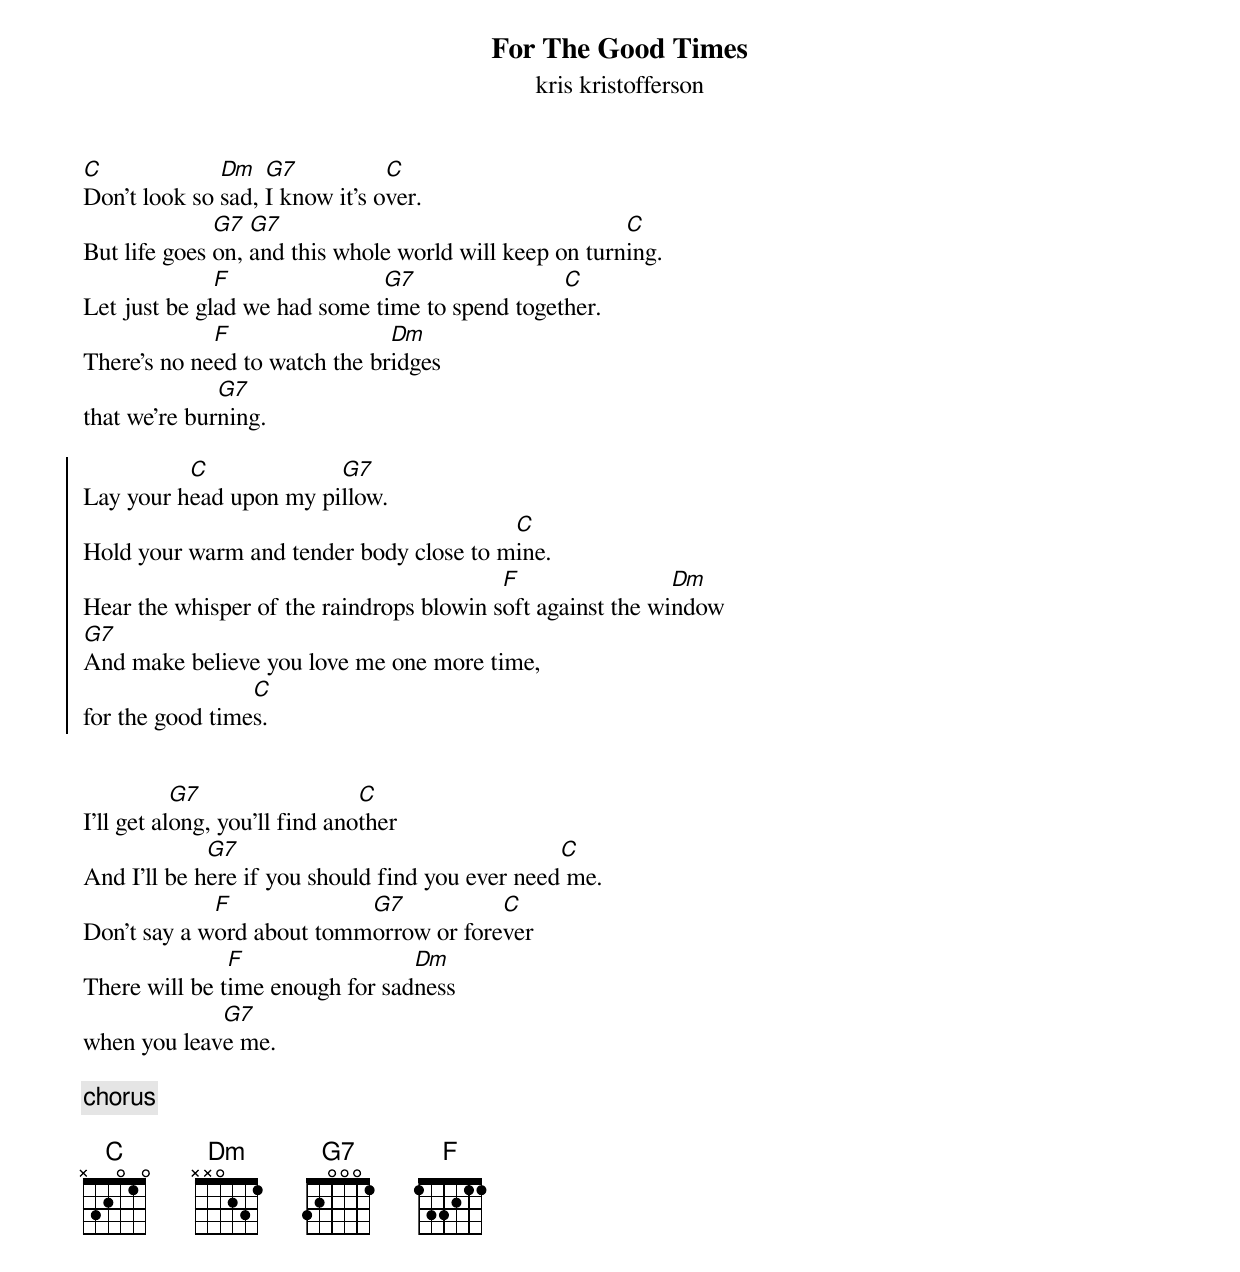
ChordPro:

{title: For The Good Times}
{subtitle: kris kristofferson}
[C]Don't look so [Dm]sad, [G7]I know it's o[C]ver.
But life goes [G7]on, [G7]and this whole world will keep on turn[C]ing.
Let just be gl[F]ad we had some t[G7]ime to spend toget[C]her.
There's no ne[F]ed to watch the br[Dm]idges
that we're bur[G7]ning.

{soc}
Lay your h[C]ead upon my pi[G7]llow.
Hold your warm and tender body close to m[C]ine.
Hear the whisper of the raindrops blowin s[F]oft against the wi[Dm]ndow
[G7]And make believe you love me one more time,
for the good time[C]s.
{eoc}


I'll get al[G7]ong, you'll find ano[C]ther
And I'll be h[G7]ere if you should find you ever need[C] me.
Don't say a w[F]ord about tomm[G7]orrow or fore[C]ver
There will be t[F]ime enough for sad[Dm]ness
when you leav[G7]e me.

{c:chorus}

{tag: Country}
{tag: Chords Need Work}
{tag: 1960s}
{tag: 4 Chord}
